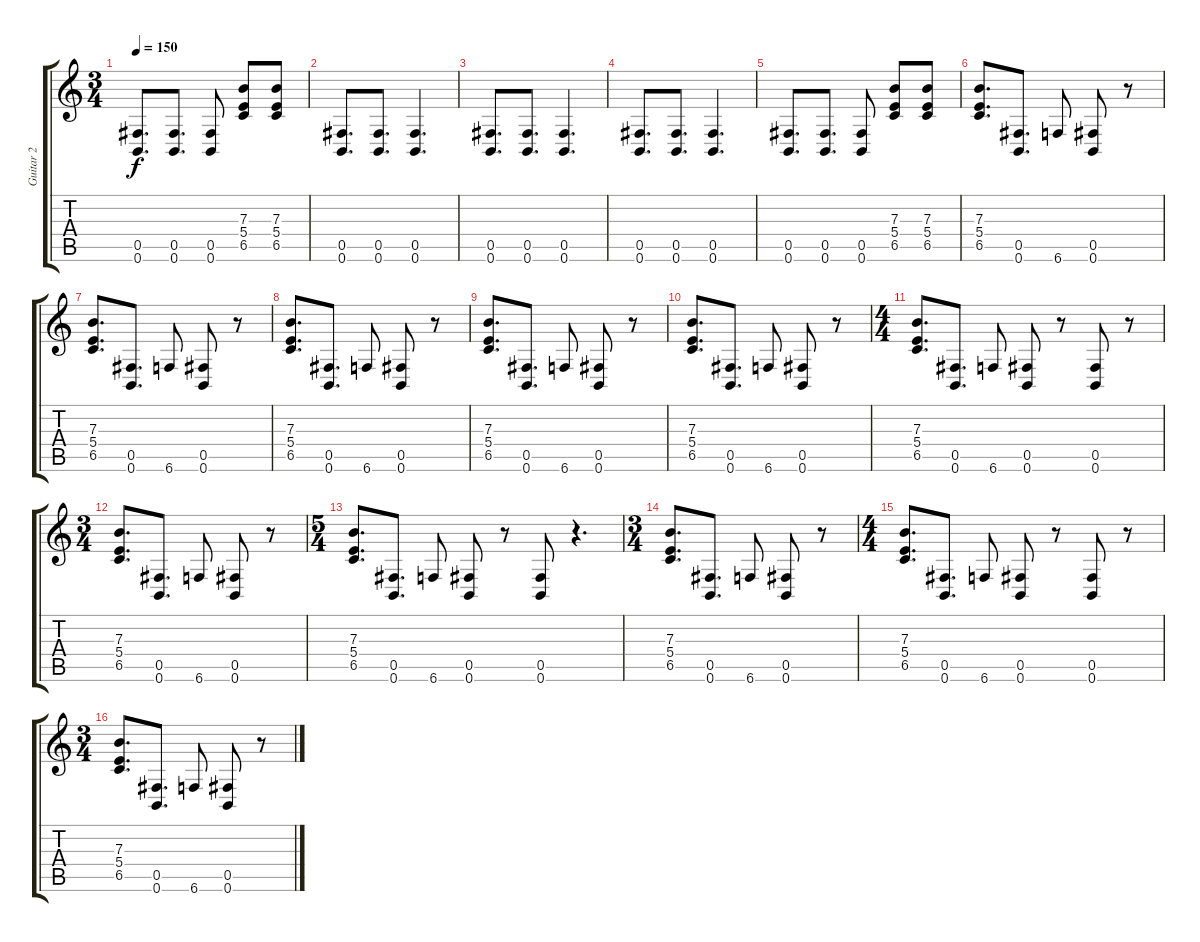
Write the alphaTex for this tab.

\track ("Guitar 2" "Guitar 2") {instrument distortionguitar}
\staff {score tabs}
\tuning (Db4 Ab3 E3 B2 Gb2 B1) {hide}
\ts (3 4)
\tempo 150
\clef g2
\ks c
(0.5 0.6).8{d dy f} (0.5 0.6).8{d} (0.5 0.6).8 (7.3 5.4 6.5).8 (7.3 5.4 6.5).8 |
(0.5 0.6).8{d} (0.5 0.6).8{d} (0.5 0.6).4{d} |
(0.5 0.6).8{d} (0.5 0.6).8{d} (0.5 0.6).4{d} |
(0.5 0.6).8{d} (0.5 0.6).8{d} (0.5 0.6).4{d} |
(0.5 0.6).8{d} (0.5 0.6).8{d} (0.5 0.6).8 (7.3 5.4 6.5).8 (7.3 5.4 6.5).8 |
(7.3 5.4 6.5).8{d} (0.5 0.6).8{d} 6.6.8 (0.5 0.6).8 r.8 |
(7.3 5.4 6.5).8{d} (0.5 0.6).8{d} 6.6.8 (0.5 0.6).8 r.8 |
(7.3 5.4 6.5).8{d} (0.5 0.6).8{d} 6.6.8 (0.5 0.6).8 r.8 |
(7.3 5.4 6.5).8{d} (0.5 0.6).8{d} 6.6.8 (0.5 0.6).8 r.8 |
(7.3 5.4 6.5).8{d} (0.5 0.6).8{d} 6.6.8 (0.5 0.6).8 r.8 |
\ts (4 4)
(7.3 5.4 6.5).8{d} (0.5 0.6).8{d} 6.6.8 (0.5 0.6).8 r.8 (0.5 0.6).8 r.8 |
\ts (3 4)
(7.3 5.4 6.5).8{d} (0.5 0.6).8{d} 6.6.8 (0.5 0.6).8 r.8 |
\ts (5 4)
(7.3 5.4 6.5).8{d} (0.5 0.6).8{d} 6.6.8 (0.5 0.6).8 r.8 (0.5 0.6).8 r.4{d} |
\ts (3 4)
(7.3 5.4 6.5).8{d} (0.5 0.6).8{d} 6.6.8 (0.5 0.6).8 r.8 |
\ts (4 4)
(7.3 5.4 6.5).8{d} (0.5 0.6).8{d} 6.6.8 (0.5 0.6).8 r.8 (0.5 0.6).8 r.8 |
\ts (3 4)
(7.3 5.4 6.5).8{d} (0.5 0.6).8{d} 6.6.8 (0.5 0.6).8 r.8
